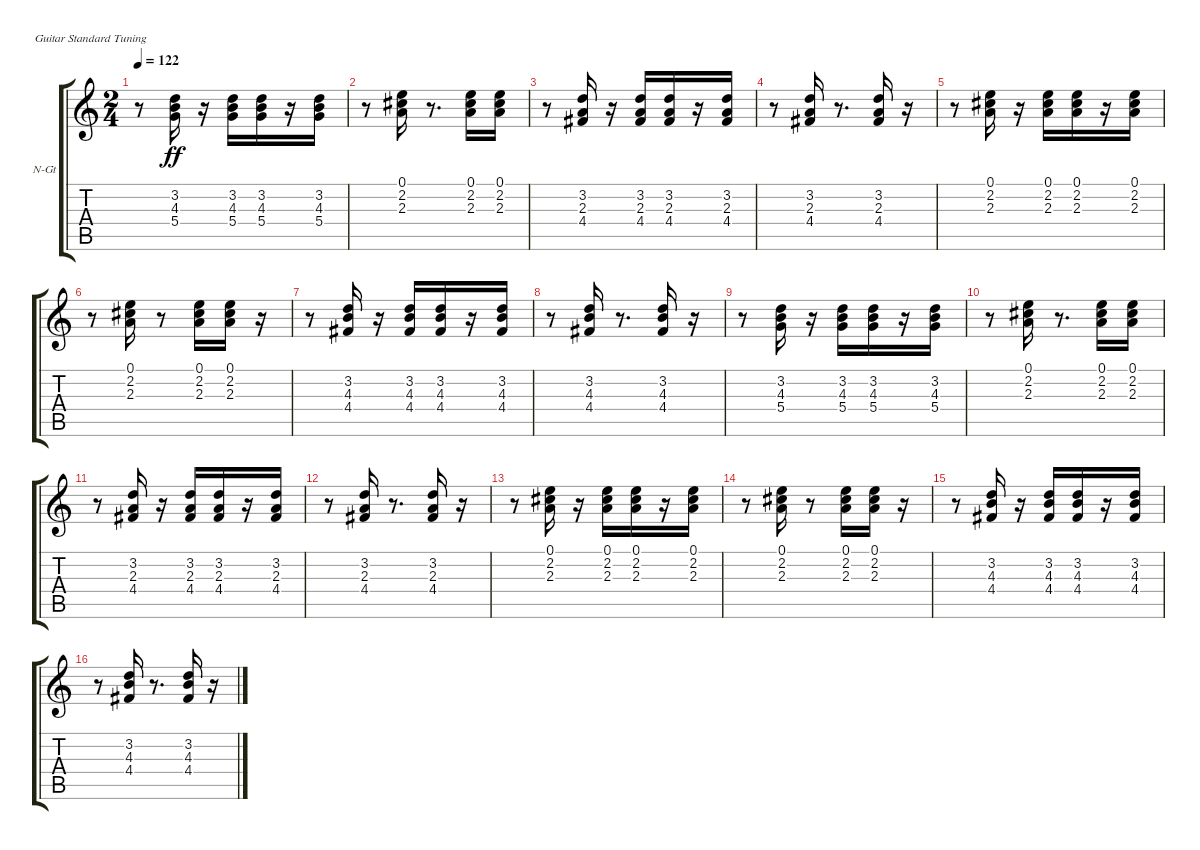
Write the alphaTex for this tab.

\bracketExtendMode groupsimilarinstruments
\firstSystemTrackNameOrientation horizontal
\otherSystemsTrackNameOrientation horizontal
\track ("Гитара 1" "N-Gt") {instrument acousticguitarnylon}
\staff {score tabs}
\tuning (E4 B3 G3 D3 A2 E2)
\ts (2 4)
\tempo 122
\clef g2
\ks c
r.8{dy ff} (3.2 4.3 5.4).16 r.16 (3.2 4.3 5.4).16 (3.2 4.3 5.4).16 r.16 (3.2 4.3 5.4).16 |
r.8 (0.1 2.2 2.3).16 r.8{d} (0.1 2.2 2.3).16 (0.1 2.2 2.3).16 |
r.8 (3.2 2.3 4.4).16 r.16 (3.2 2.3 4.4).16 (3.2 2.3 4.4).16 r.16 (3.2 2.3 4.4).16 |
r.8 (3.2 2.3 4.4).16 r.8{d} (3.2 2.3 4.4).16 r.16 |
r.8 (0.1 2.2 2.3).16 r.16 (0.1 2.2 2.3).16 (0.1 2.2 2.3).16 r.16 (0.1 2.2 2.3).16 |
r.8 (0.1 2.2 2.3).16 r.8 (0.1 2.2 2.3).16 (0.1 2.2 2.3).16 r.16 |
r.8 (3.2 4.3 4.4).16 r.16 (3.2 4.3 4.4).16 (3.2 4.3 4.4).16 r.16 (3.2 4.3 4.4).16 |
r.8 (3.2 4.3 4.4).16 r.8{d} (3.2 4.3 4.4).16 r.16 |
r.8 (3.2 4.3 5.4).16 r.16 (3.2 4.3 5.4).16 (3.2 4.3 5.4).16 r.16 (3.2 4.3 5.4).16 |
r.8 (0.1 2.2 2.3).16 r.8{d} (0.1 2.2 2.3).16 (0.1 2.2 2.3).16 |
r.8 (3.2 2.3 4.4).16 r.16 (3.2 2.3 4.4).16 (3.2 2.3 4.4).16 r.16 (3.2 2.3 4.4).16 |
r.8 (3.2 2.3 4.4).16 r.8{d} (3.2 2.3 4.4).16 r.16 |
r.8 (0.1 2.2 2.3).16 r.16 (0.1 2.2 2.3).16 (0.1 2.2 2.3).16 r.16 (0.1 2.2 2.3).16 |
r.8 (0.1 2.2 2.3).16 r.8 (0.1 2.2 2.3).16 (0.1 2.2 2.3).16 r.16 |
r.8 (3.2 4.3 4.4).16 r.16 (3.2 4.3 4.4).16 (3.2 4.3 4.4).16 r.16 (3.2 4.3 4.4).16 |
r.8 (3.2 4.3 4.4).16 r.8{d} (3.2 4.3 4.4).16 r.16
